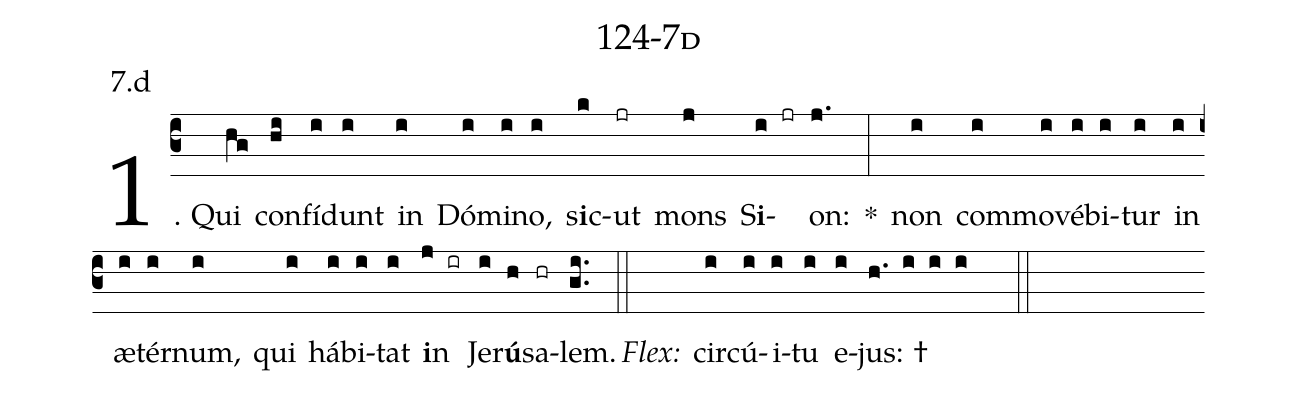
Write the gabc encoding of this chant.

name: 124-7d;
annotation: 7.d;
%%
(c3)1. Qui(hg) con(hi)fí(i)dunt(i) in(i) Dó(i)mi(i)no,(i) s<b>i</b>c(k)ut(jr) mons(j) S<b>i</b>(i jr)on:(j.) *(:) non(i) com(i)mo(i)vé(i)bi(i)tur(i) in(i) æ(i)tér(i)num,(i) qui(i) há(i)bi(i)tat(i) <b>i</b>n(j ir) Je(i)r<b>ú</b>(h)sa(hr)lem.(gi..) (::)
<i>Flex:</i>()  cir(i)cú(i)i(i)tu(i) e(i)jus: †(h. i i i  ::)
